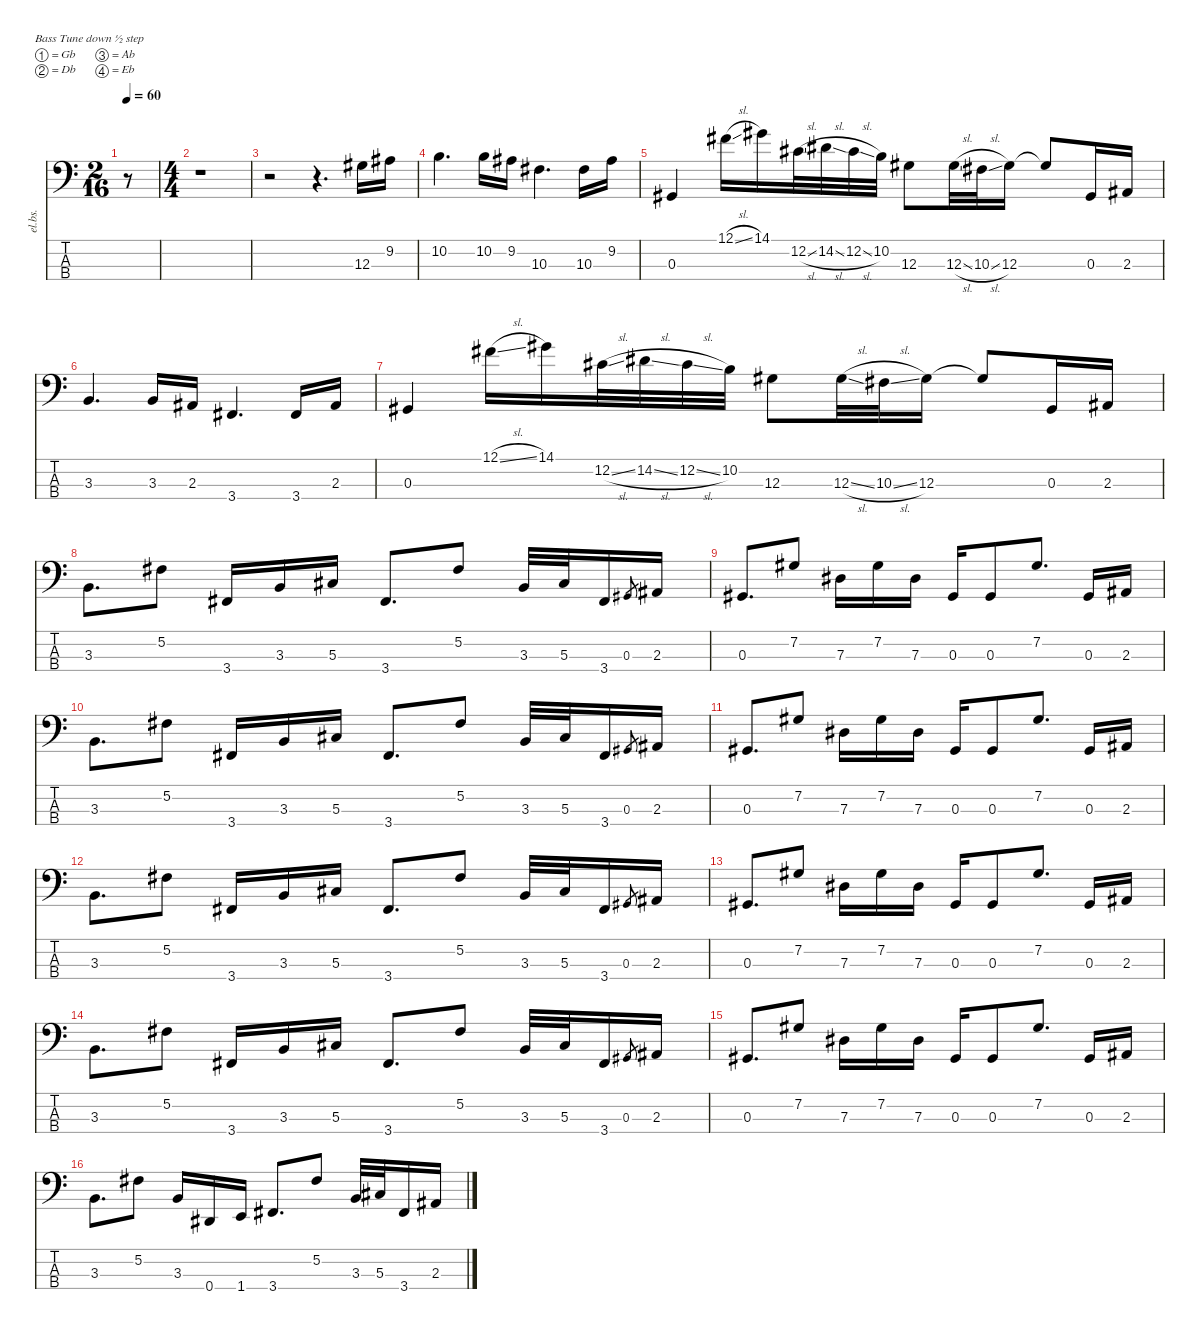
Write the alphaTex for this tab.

\defaultSystemsLayout 4
\hideDynamics
\bracketExtendMode nobrackets
\otherSystemsTrackNameOrientation horizontal
\track ("Bass" "el.bs.") {instrument electricbassfinger}
\staff {score tabs}
\tuning (Gb2 Db2 Ab1 Eb1)
\ts (2 16)
\tempo 60
\clef f4
\ks c
r.8{dy f instrument electricbassfinger} |
\ts (4 4)
r.1 |
r.2 r.4{d} 12.3{acc #}.16 9.2{acc #}.16 |
10.2.4{d} 10.2.16 9.2{acc #}.16 10.3{acc #}.4{d} 10.3{acc #}.16 9.2{acc #}.16 |
0.3{acc #}.4 12.1{sl acc #}.16 14.1{acc #}.16 12.2{sl acc #}.32{dy mp} 14.2{sl acc #}.32 12.2{sl acc #}.32 10.2.32 12.3{acc #}.8 12.3{sl acc #}.32 10.3{sl acc #}.32 12.3{acc #}.16{dy f} 12.3{t acc #}.8 0.3{acc #}.16 2.3{acc #}.16 |
3.3.4{d} 3.3.16 2.3{acc #}.16 3.4{acc #}.4{d} 3.4{acc #}.16 2.3{acc #}.16 |
0.3{acc #}.4 12.1{sl acc #}.16 14.1{acc #}.16 12.2{sl acc #}.32{dy mp} 14.2{sl acc #}.32 12.2{sl acc #}.32 10.2.32 12.3{acc #}.8 12.3{sl acc #}.32 10.3{sl acc #}.32 12.3{acc #}.16{dy f} 12.3{t acc #}.8 0.3{acc #}.16 2.3{acc #}.16 |
3.3.8{d} 5.2{acc #}.8 3.4{acc #}.16 3.3.16 5.3{acc #}.16 3.4{acc #}.8{d} 5.2{acc #}.8 3.3.32 5.3{acc #}.32 3.4{acc #}.16 0.3{acc #}.8{gr dy mf} 2.3{acc #}.16{dy f} |
0.3{acc #}.8{d} 7.2{acc #}.8 7.3{acc #}.16 7.2{acc #}.16 7.3{acc #}.16 0.3{acc #}.16 0.3{acc #}.8 7.2{acc #}.8{d} 0.3{acc #}.16 2.3{acc #}.16 |
3.3.8{d} 5.2{acc #}.8 3.4{acc #}.16 3.3.16 5.3{acc #}.16 3.4{acc #}.8{d} 5.2{acc #}.8 3.3.32 5.3{acc #}.32 3.4{acc #}.16 0.3{acc #}.8{gr dy mf} 2.3{acc #}.16{dy f} |
0.3{acc #}.8{d} 7.2{acc #}.8 7.3{acc #}.16 7.2{acc #}.16 7.3{acc #}.16 0.3{acc #}.16 0.3{acc #}.8 7.2{acc #}.8{d} 0.3{acc #}.16 2.3{acc #}.16 |
3.3.8{d} 5.2{acc #}.8 3.4{acc #}.16 3.3.16 5.3{acc #}.16 3.4{acc #}.8{d} 5.2{acc #}.8 3.3.32 5.3{acc #}.32 3.4{acc #}.16 0.3{acc #}.8{gr dy mf} 2.3{acc #}.16{dy f} |
0.3{acc #}.8{d} 7.2{acc #}.8 7.3{acc #}.16 7.2{acc #}.16 7.3{acc #}.16 0.3{acc #}.16 0.3{acc #}.8 7.2{acc #}.8{d} 0.3{acc #}.16 2.3{acc #}.16 |
3.3.8{d} 5.2{acc #}.8 3.4{acc #}.16 3.3.16 5.3{acc #}.16 3.4{acc #}.8{d} 5.2{acc #}.8 3.3.32 5.3{acc #}.32 3.4{acc #}.16 0.3{acc #}.8{gr dy mf} 2.3{acc #}.16{dy f} |
0.3{acc #}.8{d} 7.2{acc #}.8 7.3{acc #}.16 7.2{acc #}.16 7.3{acc #}.16 0.3{acc #}.16 0.3{acc #}.8 7.2{acc #}.8{d} 0.3{acc #}.16 2.3{acc #}.16 |
3.3.8{d} 5.2{acc #}.8 3.3.16 0.4{acc #}.16 1.4.16 3.4{acc #}.8{d} 5.2{acc #}.8 3.3.32 5.3{acc #}.32 3.4{acc #}.16 2.3{acc #}.16
